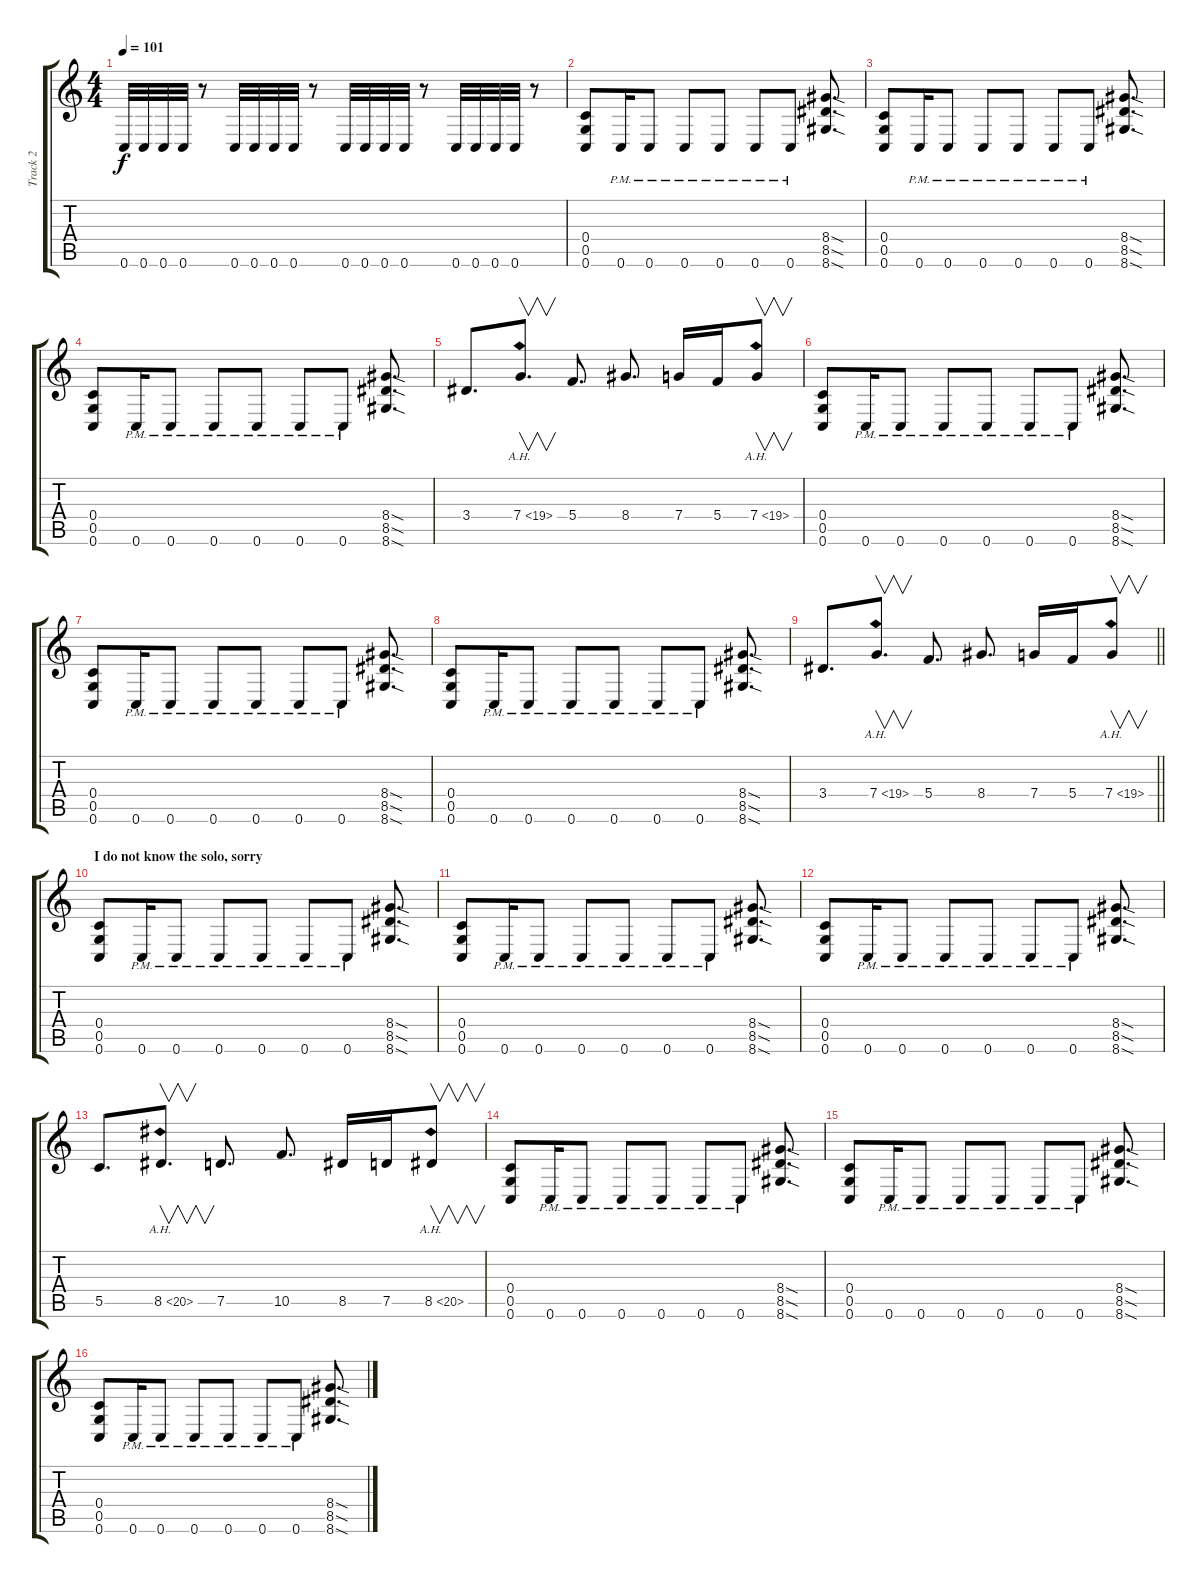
\track ("Track 2" "Track 2") {instrument distortionguitar}
\staff {score tabs}
\tuning (D4 A3 F3 C3 G2 C2) {hide}
\ts (4 4)
\tempo 101
\clef g2
\ks c
0.6.32{dy f} 0.6.32 0.6.32 0.6.32 r.8 0.6.32 0.6.32 0.6.32 0.6.32 r.8 0.6.32 0.6.32 0.6.32 0.6.32 r.8 0.6.32 0.6.32 0.6.32 0.6.32 r.8 |
(0.4 0.5 0.6).8 0.6{pm}.16 0.6{pm}.8 0.6{pm}.8 0.6{pm}.8 0.6{pm}.8 0.6{pm}.8 (8.4{sod} 8.5{sod} 8.6{sod}).8{d} |
(0.4 0.5 0.6).8 0.6{pm}.16 0.6{pm}.8 0.6{pm}.8 0.6{pm}.8 0.6{pm}.8 0.6{pm}.8 (8.4{sod} 8.5{sod} 8.6{sod}).8{d} |
(0.4 0.5 0.6).8 0.6{pm}.16 0.6{pm}.8 0.6{pm}.8 0.6{pm}.8 0.6{pm}.8 0.6{pm}.8 (8.4{sod} 8.5{sod} 8.6{sod}).8{d} |
3.4.8{d} 7.4{ah 12}.8{v d} 5.4.8{d} 8.4.8{d} 7.4.16 5.4.16 7.4{ah 12}.8{v} |
(0.4 0.5 0.6).8 0.6{pm}.16 0.6{pm}.8 0.6{pm}.8 0.6{pm}.8 0.6{pm}.8 0.6{pm}.8 (8.4{sod} 8.5{sod} 8.6{sod}).8{d} |
(0.4 0.5 0.6).8 0.6{pm}.16 0.6{pm}.8 0.6{pm}.8 0.6{pm}.8 0.6{pm}.8 0.6{pm}.8 (8.4{sod} 8.5{sod} 8.6{sod}).8{d} |
(0.4 0.5 0.6).8 0.6{pm}.16 0.6{pm}.8 0.6{pm}.8 0.6{pm}.8 0.6{pm}.8 0.6{pm}.8 (8.4{sod} 8.5{sod} 8.6{sod}).8{d} |
\barLineRight lightlight
3.4.8{d} 7.4{ah 12}.8{v d} 5.4.8{d} 8.4.8{d} 7.4.16 5.4.16 7.4{ah 12}.8{v} |
\section ("" "I do not know the solo, sorry")
(0.4 0.5 0.6).8 0.6{pm}.16 0.6{pm}.8 0.6{pm}.8 0.6{pm}.8 0.6{pm}.8 0.6{pm}.8 (8.4{sod} 8.5{sod} 8.6{sod}).8{d} |
(0.4 0.5 0.6).8 0.6{pm}.16 0.6{pm}.8 0.6{pm}.8 0.6{pm}.8 0.6{pm}.8 0.6{pm}.8 (8.4{sod} 8.5{sod} 8.6{sod}).8{d} |
(0.4 0.5 0.6).8 0.6{pm}.16 0.6{pm}.8 0.6{pm}.8 0.6{pm}.8 0.6{pm}.8 0.6{pm}.8 (8.4{sod} 8.5{sod} 8.6{sod}).8{d} |
5.5.8{d} 8.5{ah 12}.8{v d} 7.5.8{d} 10.5.8{d} 8.5.16 7.5.16 8.5{ah 12}.8{v} |
(0.4 0.5 0.6).8 0.6{pm}.16 0.6{pm}.8 0.6{pm}.8 0.6{pm}.8 0.6{pm}.8 0.6{pm}.8 (8.4{sod} 8.5{sod} 8.6{sod}).8{d} |
(0.4 0.5 0.6).8 0.6{pm}.16 0.6{pm}.8 0.6{pm}.8 0.6{pm}.8 0.6{pm}.8 0.6{pm}.8 (8.4{sod} 8.5{sod} 8.6{sod}).8{d} |
(0.4 0.5 0.6).8 0.6{pm}.16 0.6{pm}.8 0.6{pm}.8 0.6{pm}.8 0.6{pm}.8 0.6{pm}.8 (8.4{sod} 8.5{sod} 8.6{sod}).8{d}
